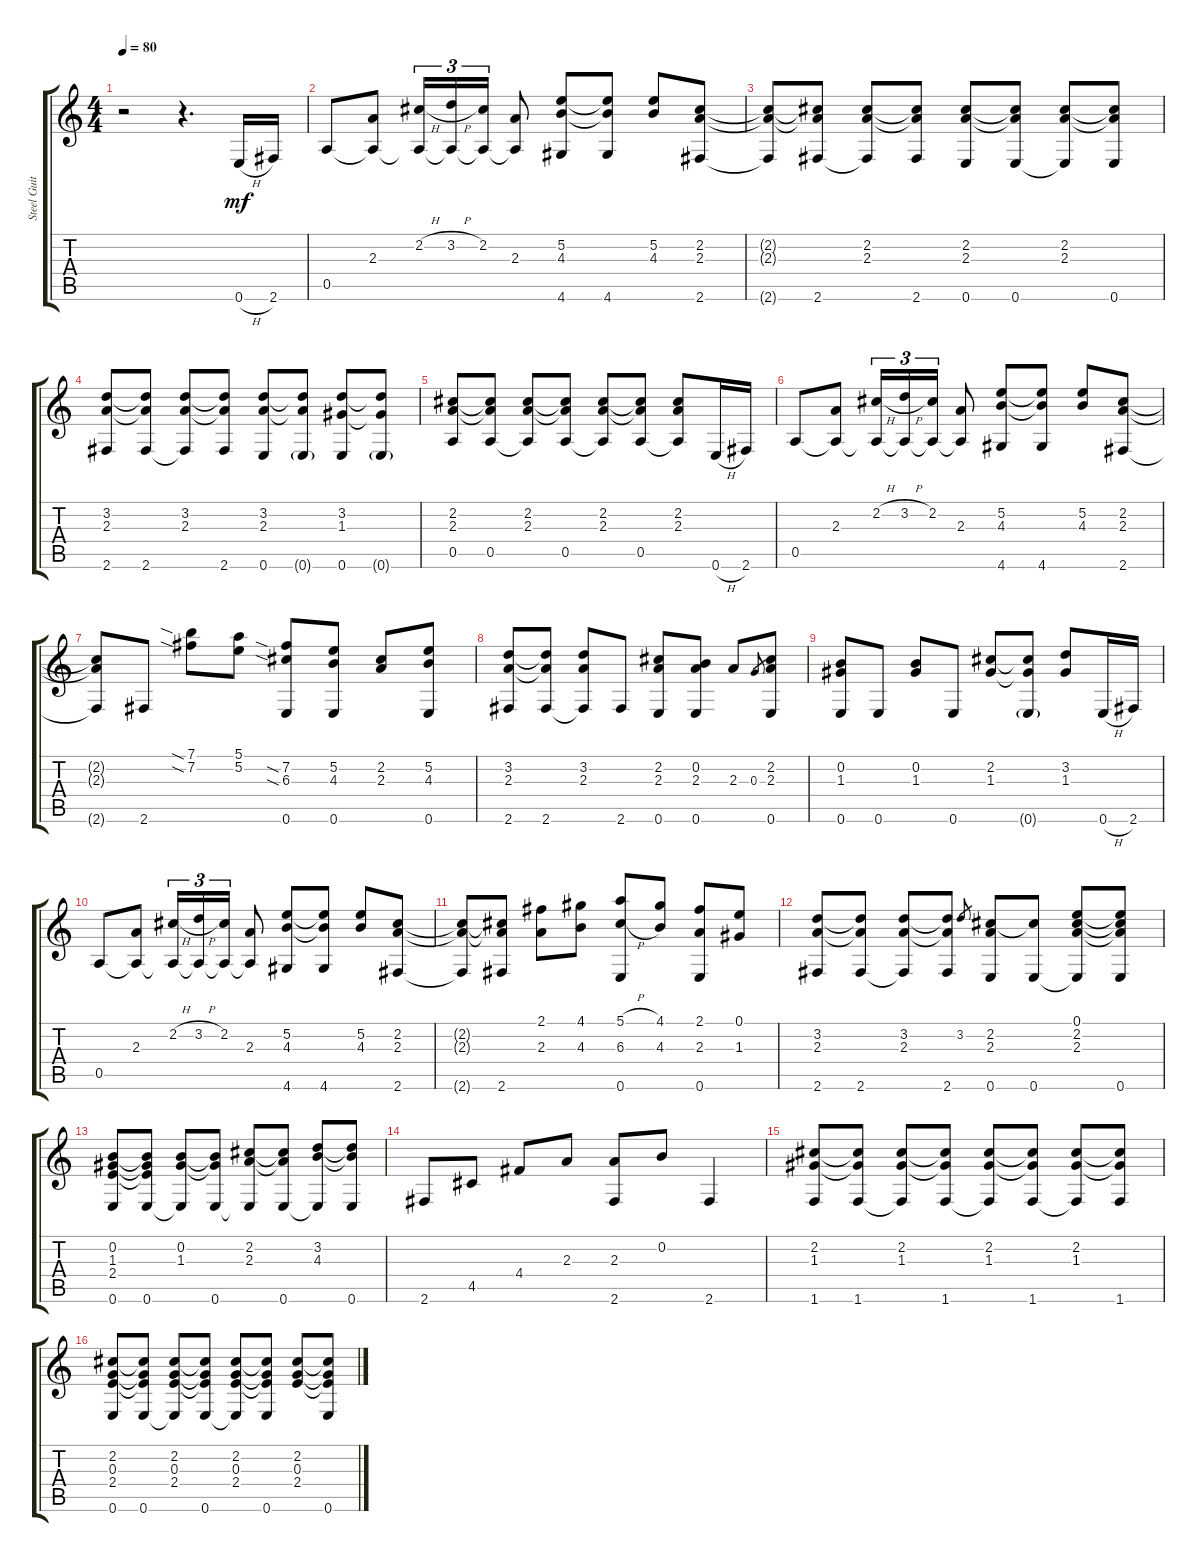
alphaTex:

\track ("Steel Guitar" "Steel Guit") {instrument acousticguitarsteel}
\staff {score tabs}
\tuning (E4 B3 G3 D3 A2 E2) {hide}
\ts (4 4)
\tempo 80
\clef g2
\ks c
r.2{dy mf instrument acousticguitarsteel} r.4{d} 0.6{h}.16 2.6.16 |
0.5.8 (2.3 0.5{t}).8 (2.2{h} 0.5{t}).16{tu (3 2)} (3.2{h} 0.5{t}).16{tu (3 2)} (2.2 0.5{t}).16{tu (3 2)} (2.3 0.5{t}).8 (5.2 4.3 4.6).8 (5.2{t} 4.3{t} 4.6).8 (5.2 4.3).8 (2.2 2.3 2.6).8 |
(2.2{t} 2.3{t} 2.6{t}).8 (2.2{t} 2.3{t} 2.6).8 (2.2 2.3 2.6{t}).8 (2.2{t} 2.3{t} 2.6).8 (2.2 2.3 0.6).8 (2.2{t} 2.3{t} 0.6).8 (2.2 2.3 0.6{t}).8 (2.2{t} 2.3{t} 0.6).8 |
(3.2 2.3 2.6).8 (3.2{t} 2.3{t} 2.6).8 (3.2 2.3 2.6{t}).8 (3.2{t} 2.3{t} 2.6).8 (3.2 2.3 0.6).8 (3.2{t} 2.3{t} 0.6{g}).8 (3.2 1.3 0.6).8 (3.2{t} 1.3{t} 0.6{g}).8 |
(2.2 2.3 0.5).8 (2.2{t} 2.3{t} 0.5).8 (2.2 2.3 0.5{t}).8 (2.2{t} 2.3{t} 0.5).8 (2.2 2.3 0.5{t}).8 (2.2{t} 2.3{t} 0.5).8 (2.2 2.3 0.5{t}).8 0.6{h}.16 2.6.16 |
0.5.8 (2.3 0.5{t}).8 (2.2{h} 0.5{t}).16{tu (3 2)} (3.2{h} 0.5{t}).16{tu (3 2)} (2.2 0.5{t}).16{tu (3 2)} (2.3 0.5{t}).8 (5.2 4.3 4.6).8 (5.2{t} 4.3{t} 4.6).8 (5.2 4.3).8 (2.2 2.3 2.6).8 |
(2.2{t} 2.3{t} 2.6{t}).8 2.6.8 (7.1{sia} 7.2{sia}).8 (5.1 5.2).8 (7.2{sia} 6.3{sia} 0.6).8 (5.2 4.3 0.6).8 (2.2 2.3).8 (5.2 4.3 0.6).8 |
(3.2 2.3 2.6).8 (3.2{t} 2.3{t} 2.6).8 (3.2 2.3 2.6{t}).8 2.6.8 (2.2 2.3 0.6).8 (0.2 2.3 0.6).8 2.3.8 0.3.8{gr} (2.2 2.3 0.6).8 |
(0.2 1.3 0.6).8 0.6.8 (0.2 1.3).8 0.6.8 (2.2 1.3).8 (2.2{t} 1.3{t} 0.6{g}).8 (3.2 1.3).8 0.6{h}.16 2.6.16 |
0.5.8 (2.3 0.5{t}).8 (2.2{h} 0.5{t}).16{tu (3 2)} (3.2{h} 0.5{t}).16{tu (3 2)} (2.2 0.5{t}).16{tu (3 2)} (2.3 0.5{t}).8 (5.2 4.3 4.6).8 (5.2{t} 4.3{t} 4.6).8 (5.2 4.3).8 (2.2 2.3 2.6).8 |
(2.2{t} 2.3{t} 2.6{t}).8 (2.2{t} 2.3{t} 2.6).8 (2.1 2.3).8 (4.1 4.3).8 (5.1{h} 6.3{h} 0.6).8 (4.1 4.3).8 (2.1 2.3 0.6).8 (0.1 1.3).8 |
(3.2 2.3 2.6).8 (3.2{t} 2.3{t} 2.6).8 (3.2 2.3 2.6{t}).8 (3.2{t} 2.3{t} 2.6).8 3.2.8{gr} (2.2 2.3 0.6).8 (2.2{t} 0.6).8 (0.1 2.2 2.3 0.6{t}).8 (0.1{t} 2.2{t} 2.3{t} 0.6).8 |
(0.2 1.3 2.4 0.6).8 (0.2{t} 1.3{t} 2.4{t} 0.6).8 (0.2 1.3 0.6{t}).8 (0.2{t} 1.3{t} 0.6).8 (2.2 2.3 0.6{t}).8 (2.2{t} 2.3{t} 0.6).8 (3.2 4.3 0.6{t}).8 (3.2{t} 4.3{t} 0.6).8 |
2.6.8 4.5.8 4.4.8 2.3.8 (2.3 2.6).8 0.2.8 2.6.4 |
(2.2 1.3 1.6).8 (2.2{t} 1.3{t} 1.6).8 (2.2 1.3 1.6{t}).8 (2.2{t} 1.3{t} 1.6).8 (2.2 1.3 1.6{t}).8 (2.2{t} 1.3{t} 1.6).8 (2.2 1.3 1.6{t}).8 (2.2{t} 1.3{t} 1.6).8 |
(2.2 0.3 2.4 0.6).8 (2.2{t} 0.3{t} 2.4{t} 0.6).8 (2.2 0.3 2.4 0.6{t}).8 (2.2{t} 0.3{t} 2.4{t} 0.6).8 (2.2 0.3 2.4 0.6{t}).8 (2.2{t} 0.3{t} 2.4{t} 0.6).8 (2.2 0.3 2.4).8 (2.2{t} 0.3{t} 2.4{t} 0.6).8
